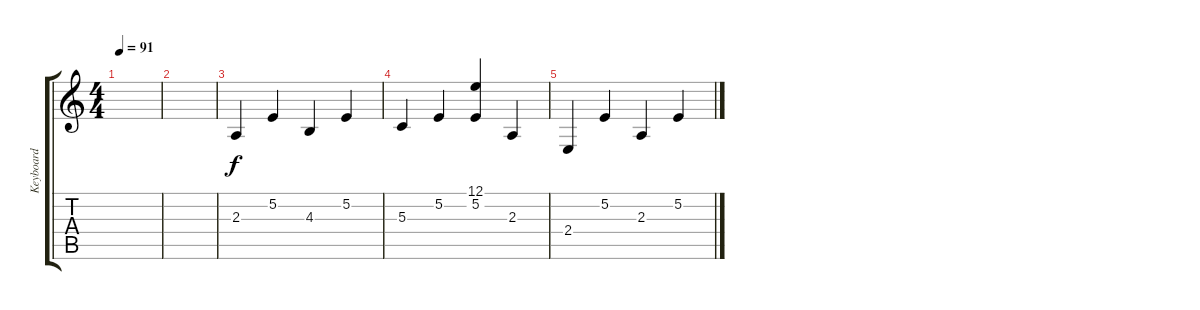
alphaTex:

\track ("Keyboard" "Keyboard") {instrument acousticgrandpiano}
\staff {score tabs}
\tuning (E4 B3 G3 D3 A2 E2) {hide}
\ts (4 4)
\tempo 91
\clef g2
\ks c
|
|
2.3.4 5.2.4 4.3.4 5.2.4 |
5.3.4 5.2.4 (12.1 5.2).4 2.3.4 |
2.4.4 5.2.4 2.3.4 5.2.4
